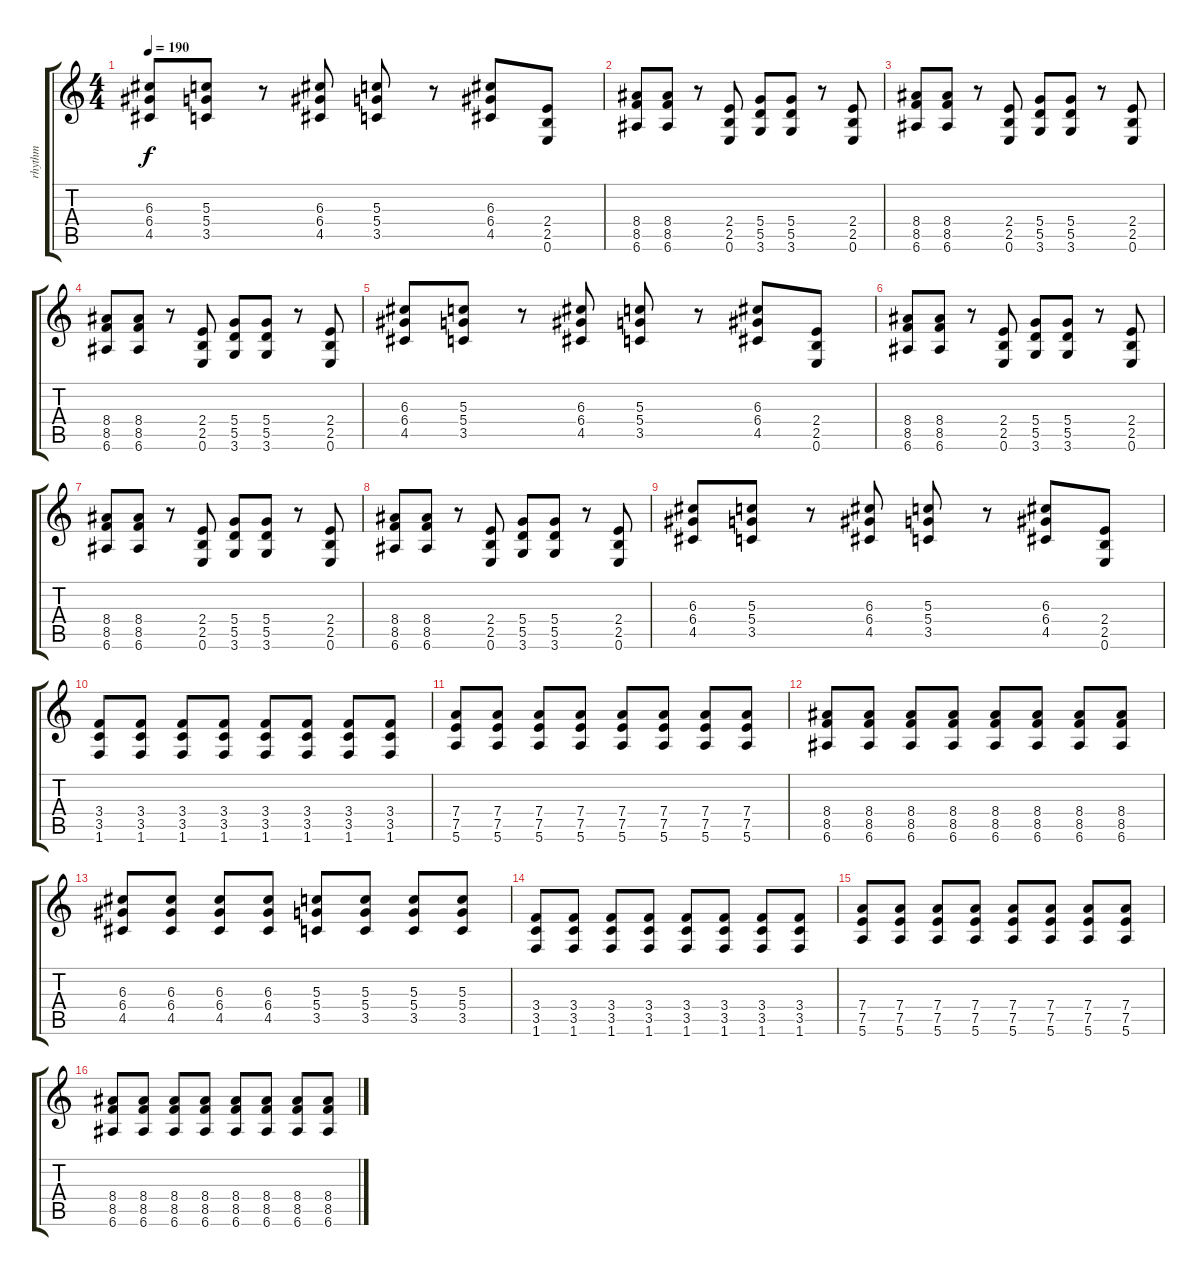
\track ("rhythm " "rhythm ") {instrument overdrivenguitar}
\staff {score tabs}
\tuning (E4 B3 G3 D3 A2 E2) {hide}
\ts (4 4)
\tempo 190
\clef g2
\ks c
(6.3 6.4 4.5).8{dy f} (5.3 5.4 3.5).8 r.8 (6.3 6.4 4.5).8 (5.3 5.4 3.5).8 r.8 (6.3 6.4 4.5).8 (2.4 2.5 0.6).8 |
(8.4 8.5 6.6).8 (8.4 8.5 6.6).8 r.8 (2.4 2.5 0.6).8 (5.4 5.5 3.6).8 (5.4 5.5 3.6).8 r.8 (2.4 2.5 0.6).8 |
(8.4 8.5 6.6).8 (8.4 8.5 6.6).8 r.8 (2.4 2.5 0.6).8 (5.4 5.5 3.6).8 (5.4 5.5 3.6).8 r.8 (2.4 2.5 0.6).8 |
(8.4 8.5 6.6).8 (8.4 8.5 6.6).8 r.8 (2.4 2.5 0.6).8 (5.4 5.5 3.6).8 (5.4 5.5 3.6).8 r.8 (2.4 2.5 0.6).8 |
(6.3 6.4 4.5).8 (5.3 5.4 3.5).8 r.8 (6.3 6.4 4.5).8 (5.3 5.4 3.5).8 r.8 (6.3 6.4 4.5).8 (2.4 2.5 0.6).8 |
(8.4 8.5 6.6).8 (8.4 8.5 6.6).8 r.8 (2.4 2.5 0.6).8 (5.4 5.5 3.6).8 (5.4 5.5 3.6).8 r.8 (2.4 2.5 0.6).8 |
(8.4 8.5 6.6).8 (8.4 8.5 6.6).8 r.8 (2.4 2.5 0.6).8 (5.4 5.5 3.6).8 (5.4 5.5 3.6).8 r.8 (2.4 2.5 0.6).8 |
(8.4 8.5 6.6).8 (8.4 8.5 6.6).8 r.8 (2.4 2.5 0.6).8 (5.4 5.5 3.6).8 (5.4 5.5 3.6).8 r.8 (2.4 2.5 0.6).8 |
(6.3 6.4 4.5).8 (5.3 5.4 3.5).8 r.8 (6.3 6.4 4.5).8 (5.3 5.4 3.5).8 r.8 (6.3 6.4 4.5).8 (2.4 2.5 0.6).8 |
(3.4 3.5 1.6).8 (3.4 3.5 1.6).8 (3.4 3.5 1.6).8 (3.4 3.5 1.6).8 (3.4 3.5 1.6).8 (3.4 3.5 1.6).8 (3.4 3.5 1.6).8 (3.4 3.5 1.6).8 |
(7.4 7.5 5.6).8 (7.4 7.5 5.6).8 (7.4 7.5 5.6).8 (7.4 7.5 5.6).8 (7.4 7.5 5.6).8 (7.4 7.5 5.6).8 (7.4 7.5 5.6).8 (7.4 7.5 5.6).8 |
(8.4 8.5 6.6).8 (8.4 8.5 6.6).8 (8.4 8.5 6.6).8 (8.4 8.5 6.6).8 (8.4 8.5 6.6).8 (8.4 8.5 6.6).8 (8.4 8.5 6.6).8 (8.4 8.5 6.6).8 |
(6.3 6.4 4.5).8 (6.3 6.4 4.5).8 (6.3 6.4 4.5).8 (6.3 6.4 4.5).8 (5.3 5.4 3.5).8 (5.3 5.4 3.5).8 (5.3 5.4 3.5).8 (5.3 5.4 3.5).8 |
(3.4 3.5 1.6).8 (3.4 3.5 1.6).8 (3.4 3.5 1.6).8 (3.4 3.5 1.6).8 (3.4 3.5 1.6).8 (3.4 3.5 1.6).8 (3.4 3.5 1.6).8 (3.4 3.5 1.6).8 |
(7.4 7.5 5.6).8 (7.4 7.5 5.6).8 (7.4 7.5 5.6).8 (7.4 7.5 5.6).8 (7.4 7.5 5.6).8 (7.4 7.5 5.6).8 (7.4 7.5 5.6).8 (7.4 7.5 5.6).8 |
(8.4 8.5 6.6).8 (8.4 8.5 6.6).8 (8.4 8.5 6.6).8 (8.4 8.5 6.6).8 (8.4 8.5 6.6).8 (8.4 8.5 6.6).8 (8.4 8.5 6.6).8 (8.4 8.5 6.6).8
